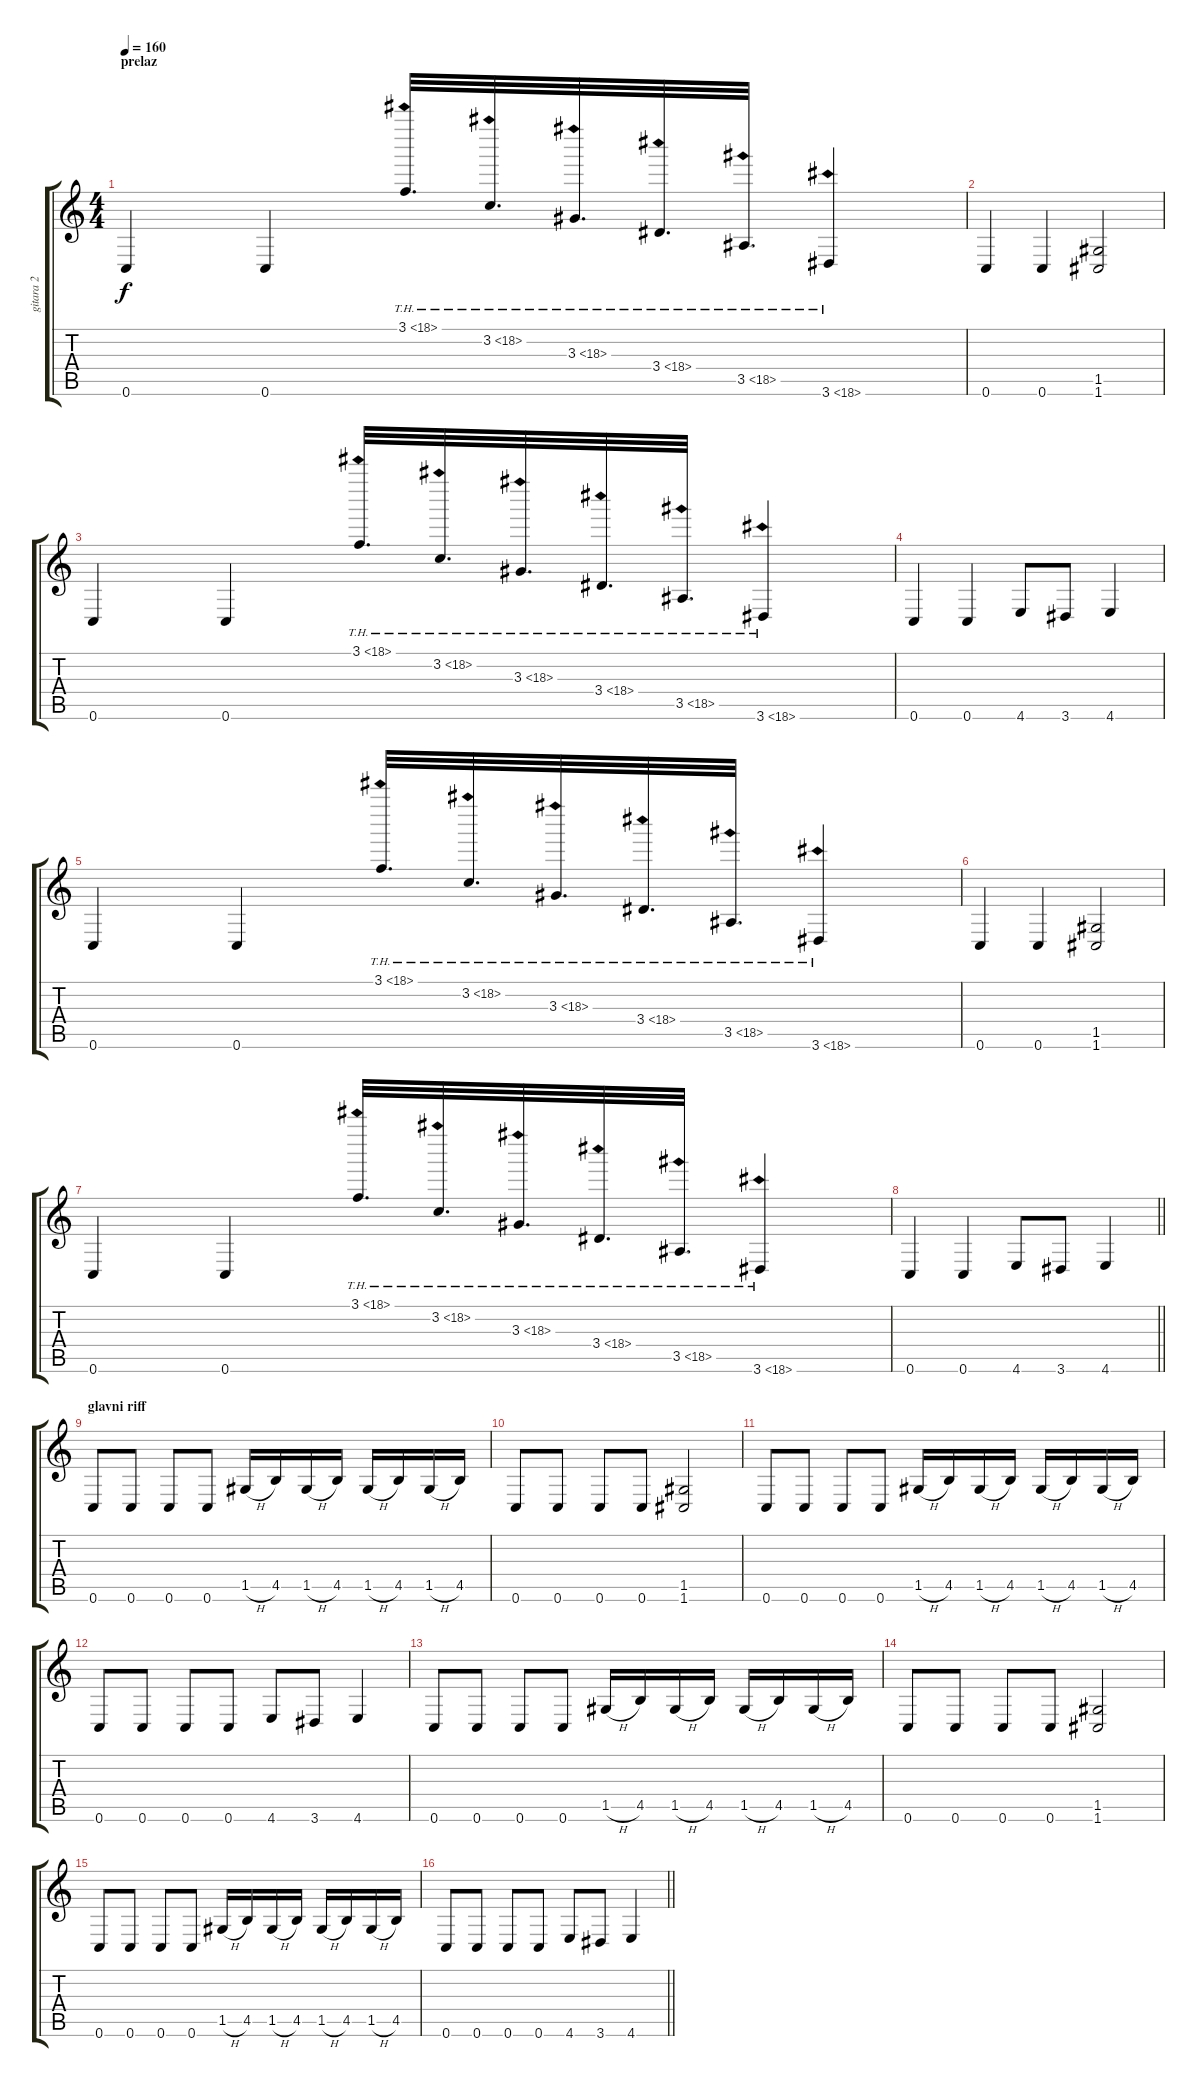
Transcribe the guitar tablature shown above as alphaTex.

\track ("gitara 2" "gitara 2") {instrument distortionguitar}
\staff {score tabs}
\tuning (D4 A3 F3 C3 G2 C2) {hide}
\ts (4 4)
\section ("" "prelaz")
\tempo 160
\clef g2
\ks c
0.6.4{dy f} 0.6.4 3.1{th 15}.32{d} 3.2{th 15}.32{d} 3.3{th 15}.32{d} 3.4{th 15}.32{d} 3.5{th 15}.32{d} 3.6{th 15}.4 |
0.6.4 0.6.4 (1.5 1.6).2 |
0.6.4 0.6.4 3.1{th 15}.32{d} 3.2{th 15}.32{d} 3.3{th 15}.32{d} 3.4{th 15}.32{d} 3.5{th 15}.32{d} 3.6{th 15}.4 |
0.6.4 0.6.4 4.6.8 3.6.8 4.6.4 |
0.6.4 0.6.4 3.1{th 15}.32{d} 3.2{th 15}.32{d} 3.3{th 15}.32{d} 3.4{th 15}.32{d} 3.5{th 15}.32{d} 3.6{th 15}.4 |
0.6.4 0.6.4 (1.5 1.6).2 |
0.6.4 0.6.4 3.1{th 15}.32{d} 3.2{th 15}.32{d} 3.3{th 15}.32{d} 3.4{th 15}.32{d} 3.5{th 15}.32{d} 3.6{th 15}.4 |
\barLineRight lightlight
0.6.4 0.6.4 4.6.8 3.6.8 4.6.4 |
\section ("" "glavni riff")
0.6.8 0.6.8 0.6.8 0.6.8 1.5{h}.16 4.5.16 1.5{h}.16 4.5.16 1.5{h}.16 4.5.16 1.5{h}.16 4.5.16 |
0.6.8 0.6.8 0.6.8 0.6.8 (1.5 1.6).2 |
0.6.8 0.6.8 0.6.8 0.6.8 1.5{h}.16 4.5.16 1.5{h}.16 4.5.16 1.5{h}.16 4.5.16 1.5{h}.16 4.5.16 |
0.6.8 0.6.8 0.6.8 0.6.8 4.6.8 3.6.8 4.6.4 |
0.6.8 0.6.8 0.6.8 0.6.8 1.5{h}.16 4.5.16 1.5{h}.16 4.5.16 1.5{h}.16 4.5.16 1.5{h}.16 4.5.16 |
0.6.8 0.6.8 0.6.8 0.6.8 (1.5 1.6).2 |
0.6.8 0.6.8 0.6.8 0.6.8 1.5{h}.16 4.5.16 1.5{h}.16 4.5.16 1.5{h}.16 4.5.16 1.5{h}.16 4.5.16 |
\barLineRight lightlight
0.6.8 0.6.8 0.6.8 0.6.8 4.6.8 3.6.8 4.6.4
